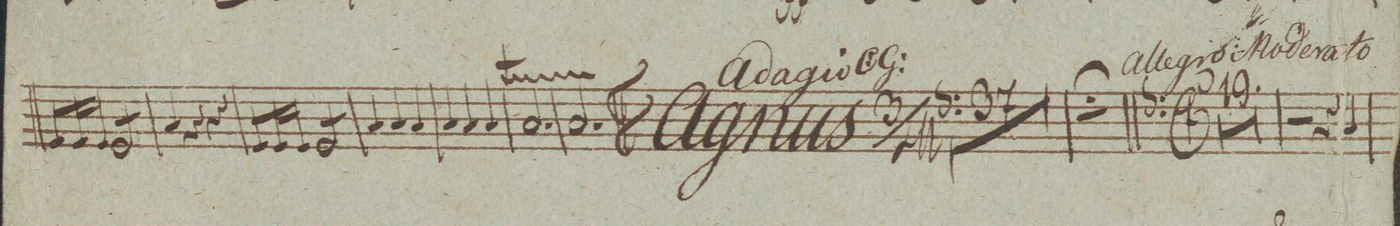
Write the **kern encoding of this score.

**kern	**dynam
*I"Tympani:	*
*clefF4	*
*k[]	*
*M3/4	*
8GG/L	.
16GG/L	.
16GG/JJ	.
*tremolo	*
8GG/L	.
8GG/	.
8GG/	.
8GG/J	.
*Xtremolo	*
=125	=125
4C/	.
4r	.
4r	.
=126	=126
8GG/L	.
16GG/L	.
16GG/JJ	.
*tremolo	*
8GG/L	.
8GG/	.
8GG/	.
8GG/J	.
*Xtremolo	*
=127	=127
4C/	.
4C/	.
4C/	.
=128	=128
4C/	.
4C/	.
4C/	.
=129	=129
2.CTT/	.
=130	=130
2.CTTT/	.
==	==
*-	*-
